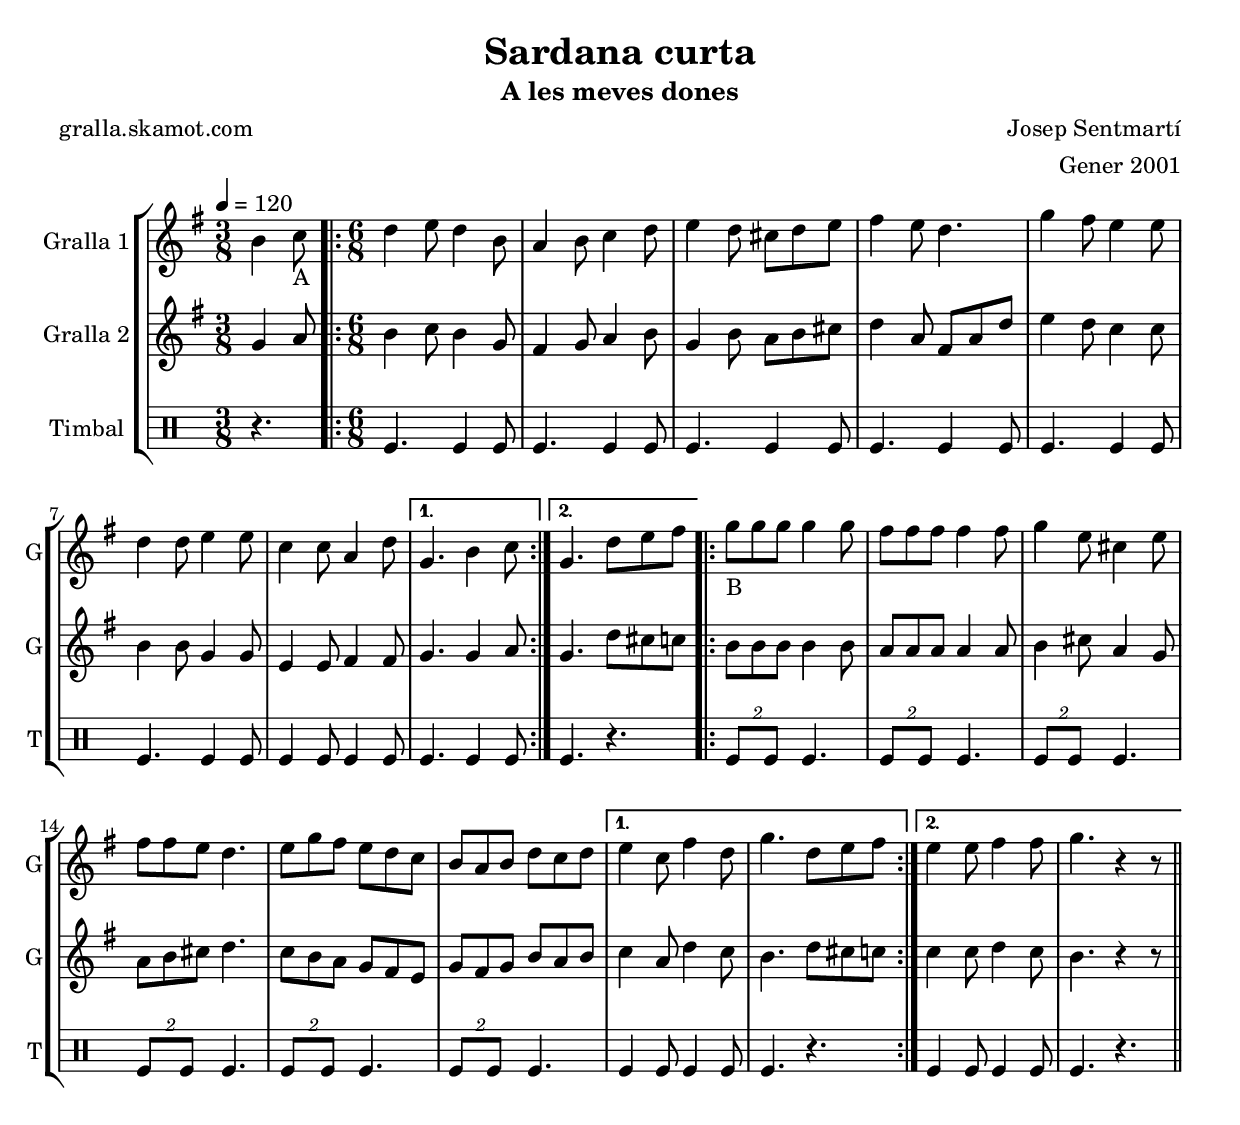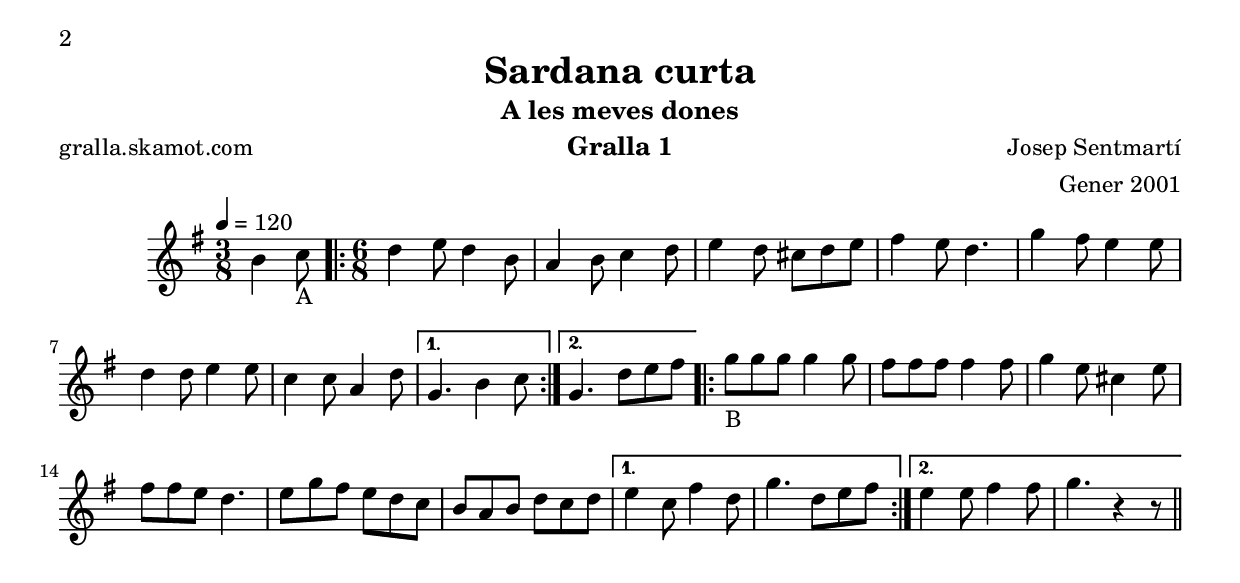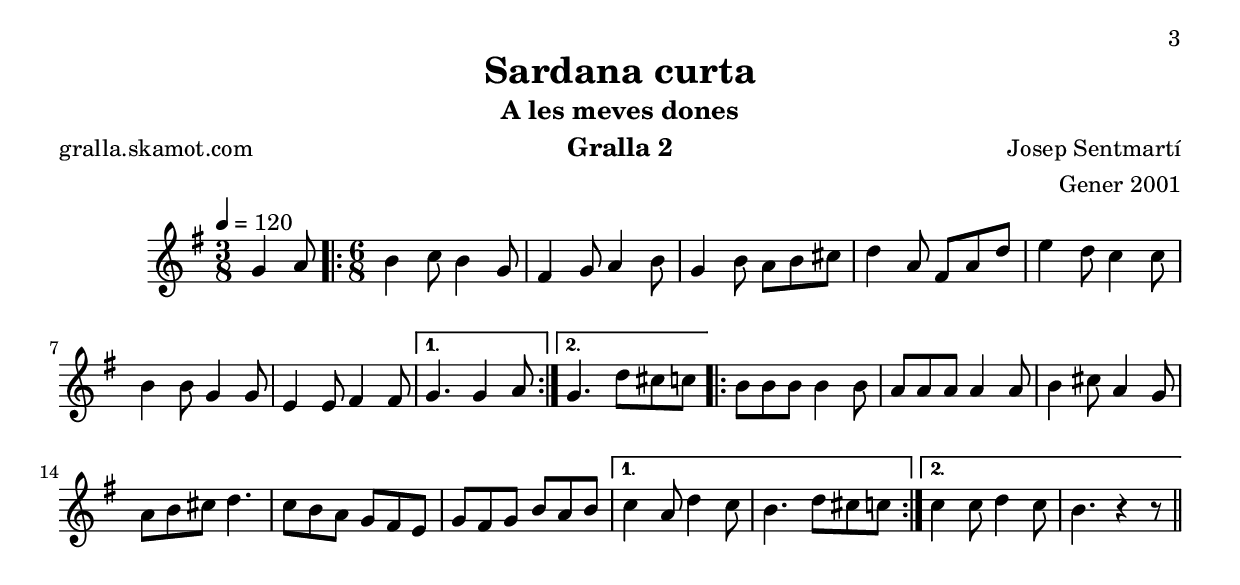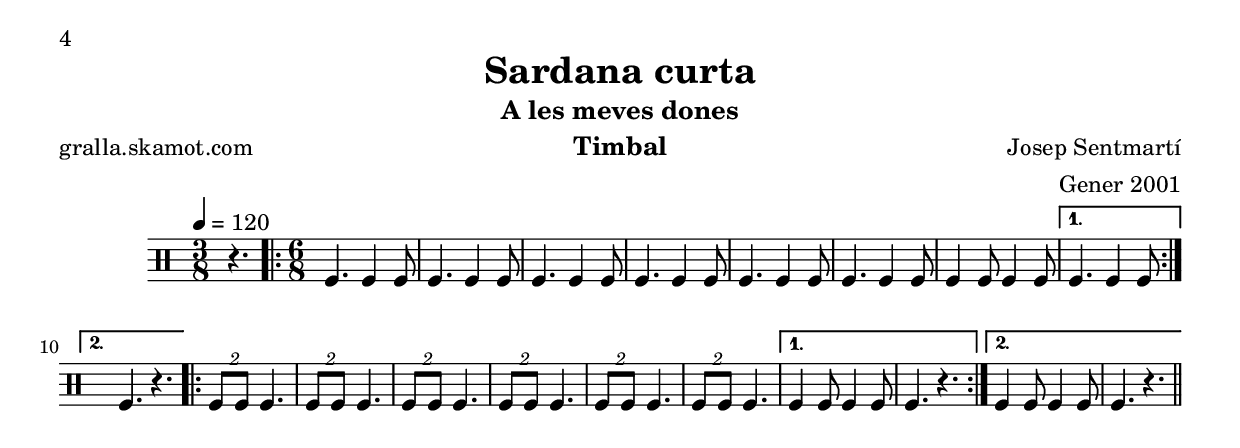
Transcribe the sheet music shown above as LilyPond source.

\version "2.16.2"

\header {
  dedication=""
  title="Sardana curta"
  subtitle="A les meves dones"
  subsubtitle=""
  poet="gralla.skamot.com"
  meter=""
  piece=""
  composer="Josep Sentmartí"
  arranger="Gener 2001"
  opus=""
  instrument=""
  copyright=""
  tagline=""
}

liniaroAa =
\relative b'
{
  \tempo 4=120
  \clef treble
  \key g \major
  \time 3/8
  b4 c8 _"A"  |
  \time 6/8   \repeat volta 2 { d4 e8 d4 b8  |
  a4 b8 c4 d8  |
  e4 d8 cis d e  |
  %05
  fis4 e8 d4.  |
  g4 fis8 e4 e8  |
  d4 d8 e4 e8  |
  c4 c8 a4 d8 }
  \alternative { { g,4. b4 c8 }
  %10
  { g4. d'8 e fis } }
  \repeat volta 2 { g8 _"B
" g g g4 g8  |
  fis8 fis fis fis4 fis8  |
  g4 e8 cis4 e8  |
  fis8 fis e d4.  |
  %15
  e8 g fis e d c  |
  b8 a b d c d }
  \alternative { { e4 c8 fis4 d8  |
  g4. d8 e fis }
  { e4 e8 fis4 fis8  |
  %20
  g4. r4 r8 } } \bar "||"
}

liniaroAb =
\relative g'
{
  \tempo 4=120
  \clef treble
  \key g \major
  \time 3/8
  g4 a8  |
  \time 6/8   \repeat volta 2 { b4 c8 b4 g8  |
  fis4 g8 a4 b8  |
  g4 b8 a b cis  |
  %05
  d4 a8 fis a d  |
  e4 d8 c4 c8  |
  b4 b8 g4 g8  |
  e4 e8 fis4 fis8 }
  \alternative { { g4. g4 a8 }
  %10
  { g4. d'8 cis c } }
  \repeat volta 2 { b8 b b b4 b8  |
  a8 a a a4 a8  |
  b4 cis8 a4 g8  |
  a8 b cis d4.  |
  %15
  c8 b a g fis e  |
  g8 fis g b a b }
  \alternative { { c4 a8 d4 c8  |
  b4. d8 cis c }
  { c4 c8 d4 c8  |
  %20
  b4. r4 r8 } } \bar "||"
}

liniaroAc =
\drummode
{
  \tempo 4=120
  \time 3/8
  r4.  |
  \time 6/8   \repeat volta 2 { tomfl4. tomfl4 tomfl8  |
  tomfl4. tomfl4 tomfl8  |
  tomfl4. tomfl4 tomfl8  |
  %05
  tomfl4. tomfl4 tomfl8  |
  tomfl4. tomfl4 tomfl8  |
  tomfl4. tomfl4 tomfl8  |
  tomfl4 tomfl8 tomfl4 tomfl8 }
  \alternative { { tomfl4. tomfl4 tomfl8 }
  %10
  { tomfl4. r } }
  \repeat volta 2 { \times 3/2 { tomfl8 tomfl } tomfl4.  |
  \times 3/2 { tomfl8 tomfl } tomfl4.  |
  \times 3/2 { tomfl8 tomfl } tomfl4.  |
  \times 3/2 { tomfl8 tomfl } tomfl4.  |
  %15
  \times 3/2 { tomfl8 tomfl } tomfl4.  |
  \times 3/2 { tomfl8 tomfl } tomfl4. }
  \alternative { { tomfl4 tomfl8 tomfl4 tomfl8  |
  tomfl4. r }
  { tomfl4 tomfl8 tomfl4 tomfl8  |
  %20
  tomfl4. r } } \bar "||"
}

\bookpart {
  \score {
    \new StaffGroup {
      \override Score.RehearsalMark.self-alignment-X = #LEFT
      <<
        \new Staff \with {instrumentName = #"Gralla 1" shortInstrumentName = #"G"} \liniaroAa
        \new Staff \with {instrumentName = #"Gralla 2" shortInstrumentName = #"G"} \liniaroAb
        \new DrumStaff \with {instrumentName = #"Timbal" shortInstrumentName = #"T"} \liniaroAc
      >>
    }
    \layout {}
  }
  \score { \unfoldRepeats
    \new StaffGroup {
      \override Score.RehearsalMark.self-alignment-X = #LEFT
      <<
        \new Staff \with {instrumentName = #"Gralla 1" shortInstrumentName = #"G"} \liniaroAa
        \new Staff \with {instrumentName = #"Gralla 2" shortInstrumentName = #"G"} \liniaroAb
        \new DrumStaff \with {instrumentName = #"Timbal" shortInstrumentName = #"T"} \liniaroAc
      >>
    }
    \midi {
      \set Staff.midiInstrument = "oboe"
      \set DrumStaff.midiInstrument = "drums"
    }
  }
}

\bookpart {
  \header {instrument="Gralla 1"}
  \score {
    \new StaffGroup {
      \override Score.RehearsalMark.self-alignment-X = #LEFT
      <<
        \new Staff \liniaroAa
      >>
    }
    \layout {}
  }
  \score { \unfoldRepeats
    \new StaffGroup {
      \override Score.RehearsalMark.self-alignment-X = #LEFT
      <<
        \new Staff \liniaroAa
      >>
    }
    \midi {
      \set Staff.midiInstrument = "oboe"
      \set DrumStaff.midiInstrument = "drums"
    }
  }
}

\bookpart {
  \header {instrument="Gralla 2"}
  \score {
    \new StaffGroup {
      \override Score.RehearsalMark.self-alignment-X = #LEFT
      <<
        \new Staff \liniaroAb
      >>
    }
    \layout {}
  }
  \score { \unfoldRepeats
    \new StaffGroup {
      \override Score.RehearsalMark.self-alignment-X = #LEFT
      <<
        \new Staff \liniaroAb
      >>
    }
    \midi {
      \set Staff.midiInstrument = "oboe"
      \set DrumStaff.midiInstrument = "drums"
    }
  }
}

\bookpart {
  \header {instrument="Timbal"}
  \score {
    \new StaffGroup {
      \override Score.RehearsalMark.self-alignment-X = #LEFT
      <<
        \new DrumStaff \liniaroAc
      >>
    }
    \layout {}
  }
  \score { \unfoldRepeats
    \new StaffGroup {
      \override Score.RehearsalMark.self-alignment-X = #LEFT
      <<
        \new DrumStaff \liniaroAc
      >>
    }
    \midi {
      \set Staff.midiInstrument = "oboe"
      \set DrumStaff.midiInstrument = "drums"
    }
  }
}

